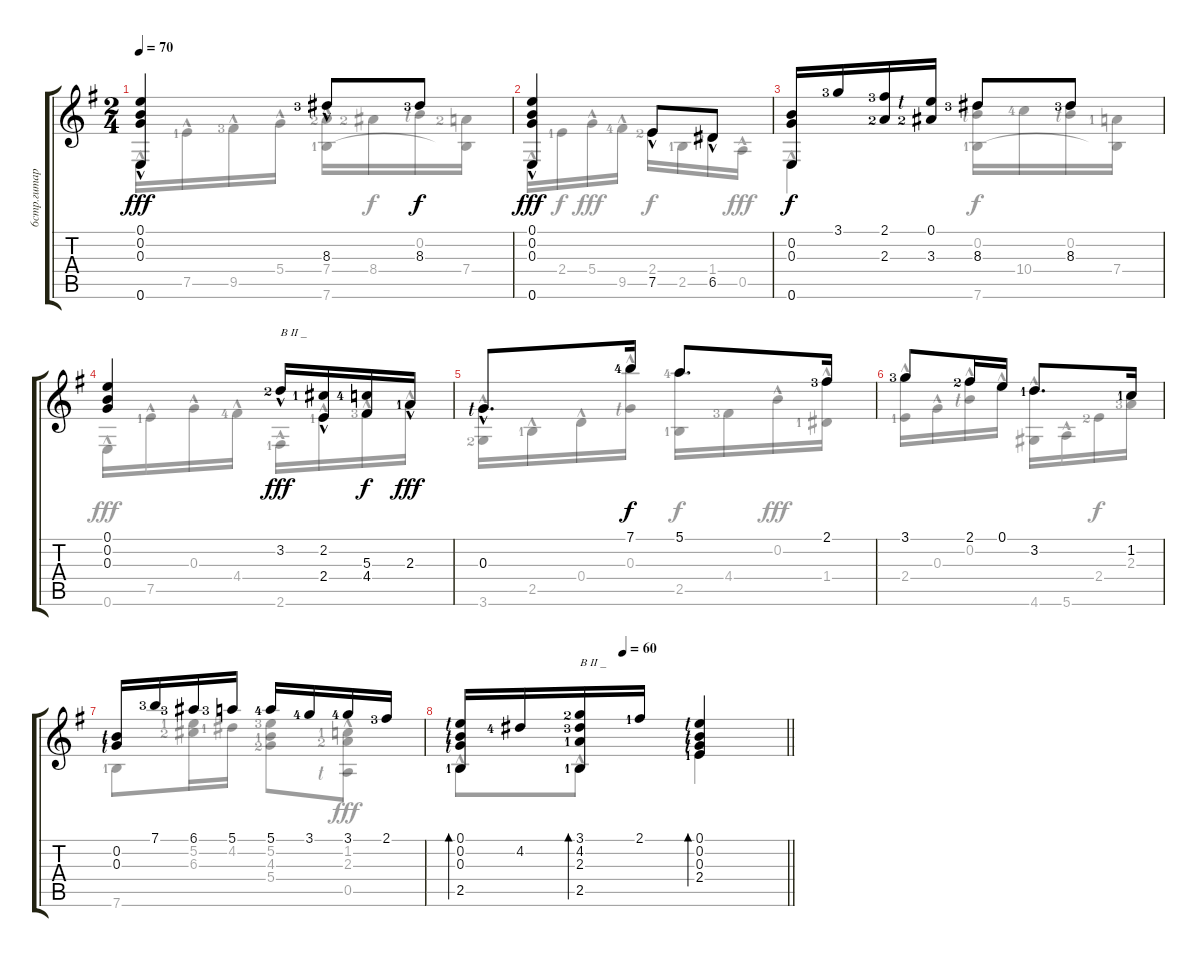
\track ("6стр.гитара" "6стр.гитар") {instrument acousticguitarnylon}
\staff {score tabs}
\tuning (E4 B3 G3 D3 A2 E2) {hide}
\voice
\ts (2 4)
\tempo 70
\clef g2
\ks eminor
(0.1{hac} 0.2{hac} 0.3{hac} 0.6).4{dy fff} 8.3{hac lf 4}.8 8.3{lf 4}.8{dy f} |
(0.1{hac} 0.2{hac} 0.3{hac} 0.6).4{dy fff} 7.5{hac}.8 6.5{hac}.8 |
(0.2 0.3 0.6).16{dy f} 3.1{lf 4}.16 (2.1{lf 4} 2.3{lf 3}).16 (0.1{lf 1} 3.3{lf 3}).16 8.3{lf 4}.8 8.3{lf 4}.8 |
(0.1 0.2 0.3).4 3.2{hac lf 3}.16{txt "B II _ " dy fff} (2.2{hac lf 2} 2.4{hac}).16 (5.3{lf 5} 4.4).16{dy f} 2.3{hac lf 2}.16{dy fff} |
0.3{hac lf 1}.8{d} 7.1{lf 5}.16{dy f} 5.1.8{d} 2.1{lf 4}.16 |
3.1{lf 4}.8 2.1{lf 3}.16 0.1.16 3.2{lf 2}.8{d} 1.2{lf 2}.16 |
(0.2{lf 1} 0.3{lf 1}).16 7.1{lf 4}.16 6.1{lf 4}.16 5.1{lf 4}.16 5.1{lf 5}.16 3.1{lf 5}.16 3.1{lf 5}.16 2.1{lf 4}.16 |
\tempo (60 0.5)
\barLineRight lightlight
(0.1{lf 1} 0.2{lf 1} 0.3{lf 1} 2.5{lf 2}).16{bd 120} 4.2{lf 5}.16 (3.1{lf 3} 4.2{lf 4} 2.3{lf 2} 2.5{lf 2}).16{bd 480 txt "B II _ "} 2.1{lf 2}.16 (0.1{lf 1} 0.2{lf 1} 0.3{lf 1} 2.4{lf 2}).4{bd 120}
\voice
\clef g2
\ottava regular
\simile none
\ks eminor
0.6{hac}.16{dy fff} 7.5{hac lf 2}.16 9.5{hac lf 4}.16 5.4{hac}.16 (7.4{lf 3} 7.6{hac lf 2}).16 8.4{lf 3}.16{dy f} 0.2{lf 1}.16 (7.4{lf 3} 7.6{t}).16 |
0.6{hac}.16{dy fff} 2.4{lf 2}.16{dy f} 5.4{hac}.16{dy fff} 9.5{hac lf 5}.16 2.4{lf 3}.16{dy f} 2.5{lf 2}.16 1.4{lf 3}.16 0.5{hac}.16{dy fff} |
0.6{hac}.4 (0.2{lf 1} 8.3 7.6{lf 2}).16{dy f} 10.4{lf 5}.16 (0.2{lf 1} 8.3).16 (7.4{lf 2} 7.6{t}).16 |
0.6{hac}.16{dy fff} 7.5{hac lf 2}.16 0.3{hac}.16 4.4{hac lf 5}.16 2.6{hac lf 2}.16 2.4{hac lf 2}.16 4.4{hac lf 4}.16 2.3{hac}.16 |
(0.3 3.6{hac lf 3}).16 2.5{hac lf 2}.16 0.4{hac}.16 (7.1 0.3{hac lf 1}).16 (5.1{lf 5} 2.5{lf 2}).16{dy f} 4.4{lf 4}.16 0.2{hac}.16{dy fff} (2.1 1.4{hac lf 2}).16 |
(3.1 2.4{hac lf 2}).16 0.3{hac}.16 (2.1 0.2{hac lf 1}).16 0.1{hac}.16 (3.2 4.6{hac}).16 5.6{hac}.16 2.4{lf 3}.16{dy f} (1.2 2.3{lf 4}).16 |
7.6{lf 2}.8 (5.2{lf 2} 6.3{lf 3}).16 4.2{lf 2}.16 (5.2{lf 4} 4.3{lf 2} 5.4{lf 3}).8 (1.2{lf 2} 2.3{lf 3} 0.5{hac lf 1}).8{dy fff} |
\barLineRight lightlight
2.5{hac}.8 2.5{hac}.8 2.4{hac}.4
